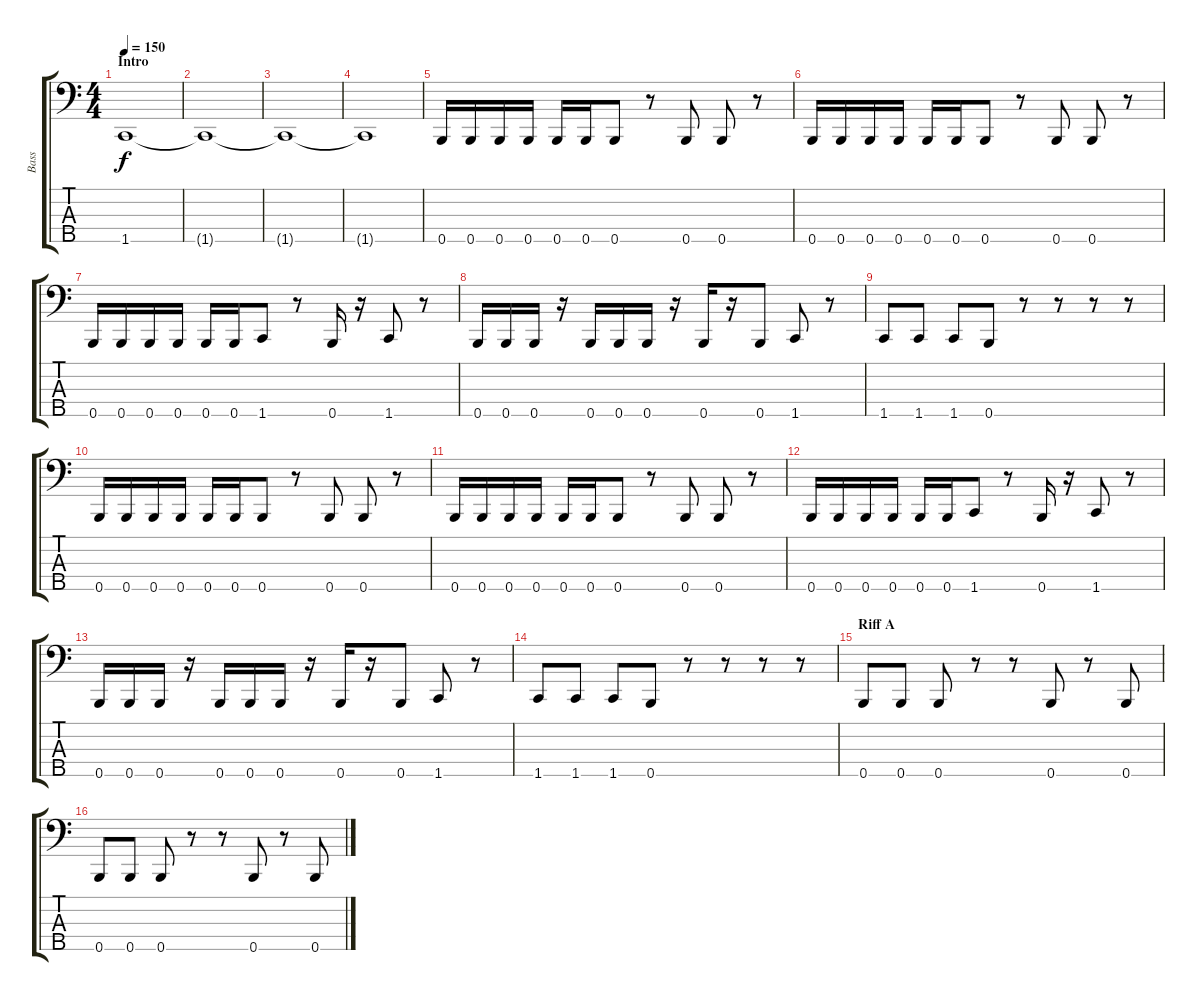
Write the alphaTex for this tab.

\track ("Bass" "Bass") {instrument electricbassfinger}
\staff {score tabs}
\tuning (G2 D2 A1 E1 B0) {hide}
\ts (4 4)
\section ("" "Intro")
\tempo 150
\clef f4
\ks c
1.5.1{dy f instrument electricbassfinger} |
1.5{t}.1 |
1.5{t}.1 |
1.5{t}.1{volume 16} |
0.5.16 0.5.16 0.5.16 0.5.16 0.5.16 0.5.16 0.5.8 r.8 0.5.8 0.5.8 r.8 |
0.5.16 0.5.16 0.5.16 0.5.16 0.5.16 0.5.16 0.5.8 r.8 0.5.8 0.5.8 r.8 |
0.5.16 0.5.16 0.5.16 0.5.16 0.5.16 0.5.16 1.5.8 r.8 0.5.16 r.16 1.5.8 r.8 |
0.5.16 0.5.16 0.5.16 r.16 0.5.16 0.5.16 0.5.16 r.16 0.5.16 r.16 0.5.8 1.5.8 r.8 |
1.5.8 1.5.8 1.5.8 0.5.8 r.8 r.8 r.8 r.8 |
0.5.16 0.5.16 0.5.16 0.5.16 0.5.16 0.5.16 0.5.8 r.8 0.5.8 0.5.8 r.8 |
0.5.16 0.5.16 0.5.16 0.5.16 0.5.16 0.5.16 0.5.8 r.8 0.5.8 0.5.8 r.8 |
0.5.16 0.5.16 0.5.16 0.5.16 0.5.16 0.5.16 1.5.8 r.8 0.5.16 r.16 1.5.8 r.8 |
0.5.16 0.5.16 0.5.16 r.16 0.5.16 0.5.16 0.5.16 r.16 0.5.16 r.16 0.5.8 1.5.8 r.8 |
1.5.8 1.5.8 1.5.8 0.5.8 r.8 r.8 r.8 r.8 |
\section ("" "Riff A")
0.5.8 0.5.8 0.5.8 r.8 r.8 0.5.8 r.8 0.5.8 |
0.5.8 0.5.8 0.5.8 r.8 r.8 0.5.8 r.8 0.5.8
